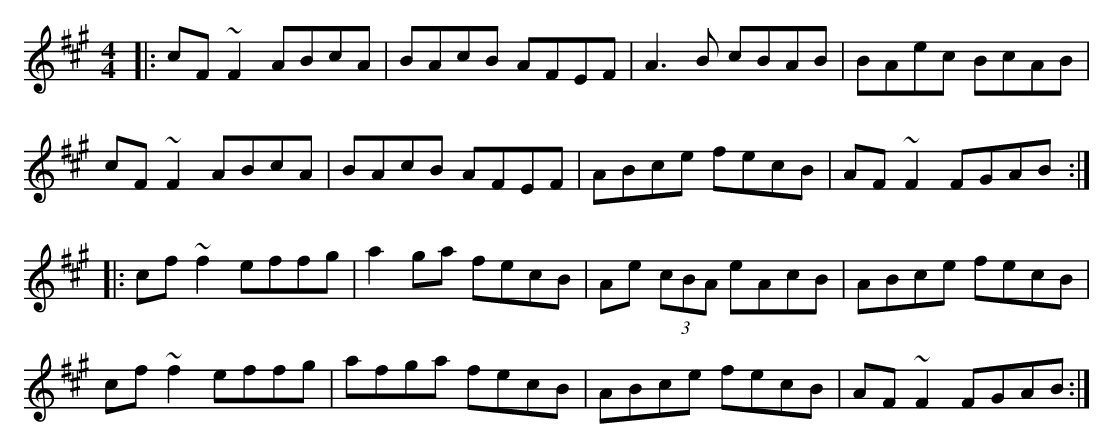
X:1
M:4/4
K:A
|:cF~F2 ABcA|BAcB AFEF|A3B cBAB|BAec BcAB|
cF~F2 ABcA|BAcB AFEF|ABce fecB|AF~F2 FGAB:|
|:cf~f2 effg|a2 ga fecB|Ae (3cBA eAcB|ABce fecB|
cf~f2 effg|afga fecB|ABce fecB|AF~F2 FGAB:|
